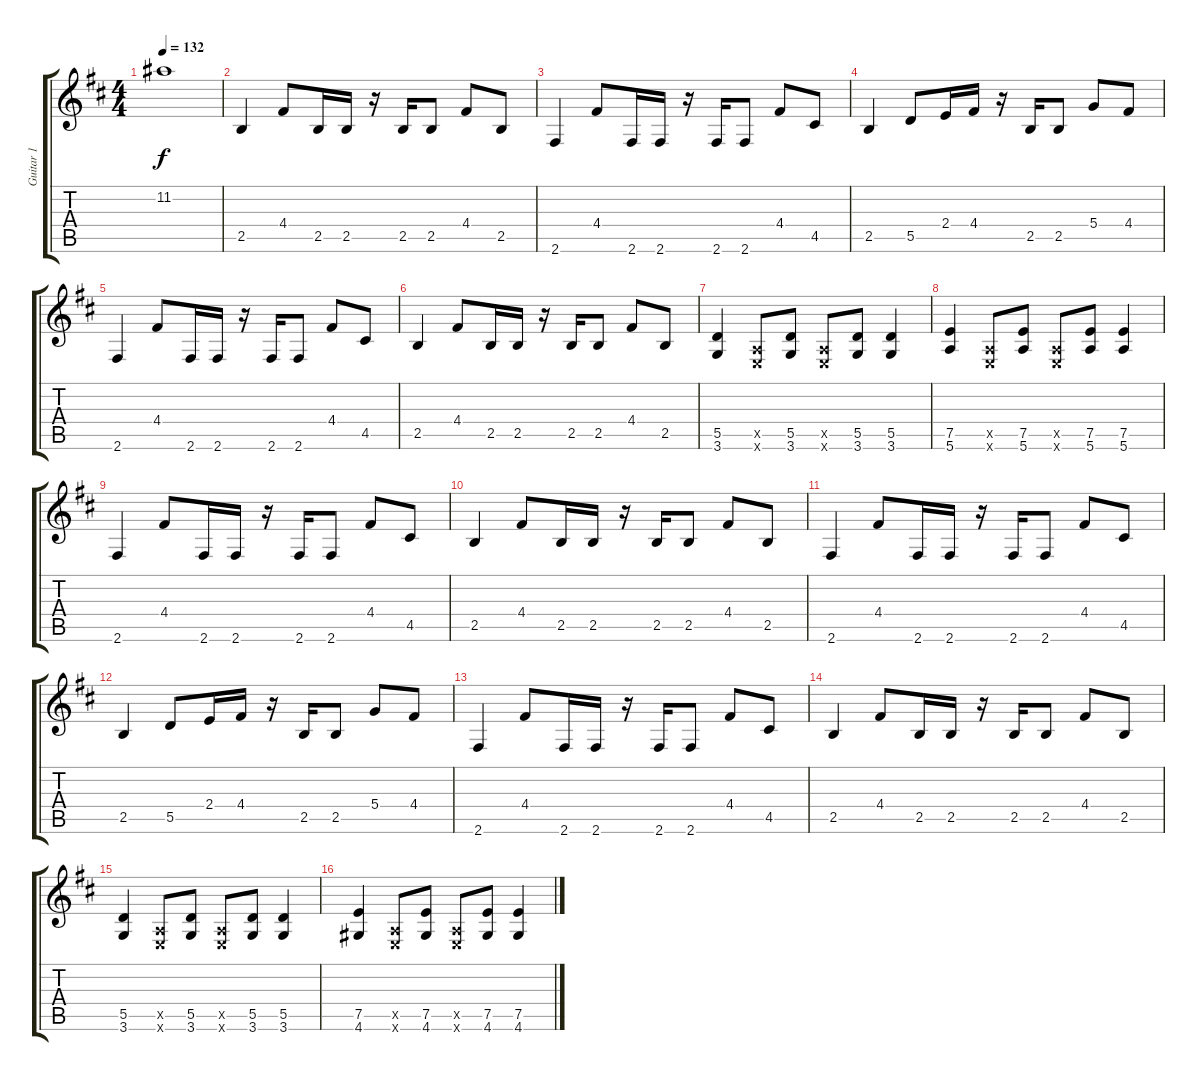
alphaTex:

\track ("Guitar 1" "Guitar 1") {instrument distortionguitar}
\staff {score tabs}
\tuning (E4 B3 G3 D3 A2 E2) {hide}
\ts (4 4)
\tempo 132
\clef g2
\ks d
11.2.1{dy f volume 13} |
2.5.4 4.4.8 2.5.16 2.5.16 r.16 2.5.16 2.5.8 4.4.8 2.5.8 |
2.6.4 4.4.8 2.6.16 2.6.16 r.16 2.6.16 2.6.8 4.4.8 4.5.8 |
2.5.4 5.5.8 2.4.16 4.4.16 r.16 2.5.16 2.5.8 5.4.8 4.4.8 |
2.6.4 4.4.8 2.6.16 2.6.16 r.16 2.6.16 2.6.8 4.4.8 4.5.8 |
2.5.4 4.4.8 2.5.16 2.5.16 r.16 2.5.16 2.5.8 4.4.8 2.5.8 |
(5.5 3.6).4 (0.5{x} 0.6{x}).8 (5.5 3.6).8 (0.5{x} 0.6{x}).8 (5.5 3.6).8 (5.5 3.6).4 |
(7.5 5.6).4 (0.5{x} 0.6{x}).8 (7.5 5.6).8 (0.5{x} 0.6{x}).8 (7.5 5.6).8 (7.5 5.6).4 |
2.6.4 4.4.8 2.6.16 2.6.16 r.16 2.6.16 2.6.8 4.4.8 4.5.8 |
2.5.4 4.4.8 2.5.16 2.5.16 r.16 2.5.16 2.5.8 4.4.8 2.5.8 |
2.6.4 4.4.8 2.6.16 2.6.16 r.16 2.6.16 2.6.8 4.4.8 4.5.8 |
2.5.4 5.5.8 2.4.16 4.4.16 r.16 2.5.16 2.5.8 5.4.8 4.4.8 |
2.6.4 4.4.8 2.6.16 2.6.16 r.16 2.6.16 2.6.8 4.4.8 4.5.8 |
2.5.4 4.4.8 2.5.16 2.5.16 r.16 2.5.16 2.5.8 4.4.8 2.5.8 |
(5.5 3.6).4 (0.5{x} 0.6{x}).8 (5.5 3.6).8 (0.5{x} 0.6{x}).8 (5.5 3.6).8 (5.5 3.6).4 |
(7.5 4.6).4 (0.5{x} 0.6{x}).8 (7.5 4.6).8 (0.5{x} 0.6{x}).8 (7.5 4.6).8 (7.5 4.6).4
